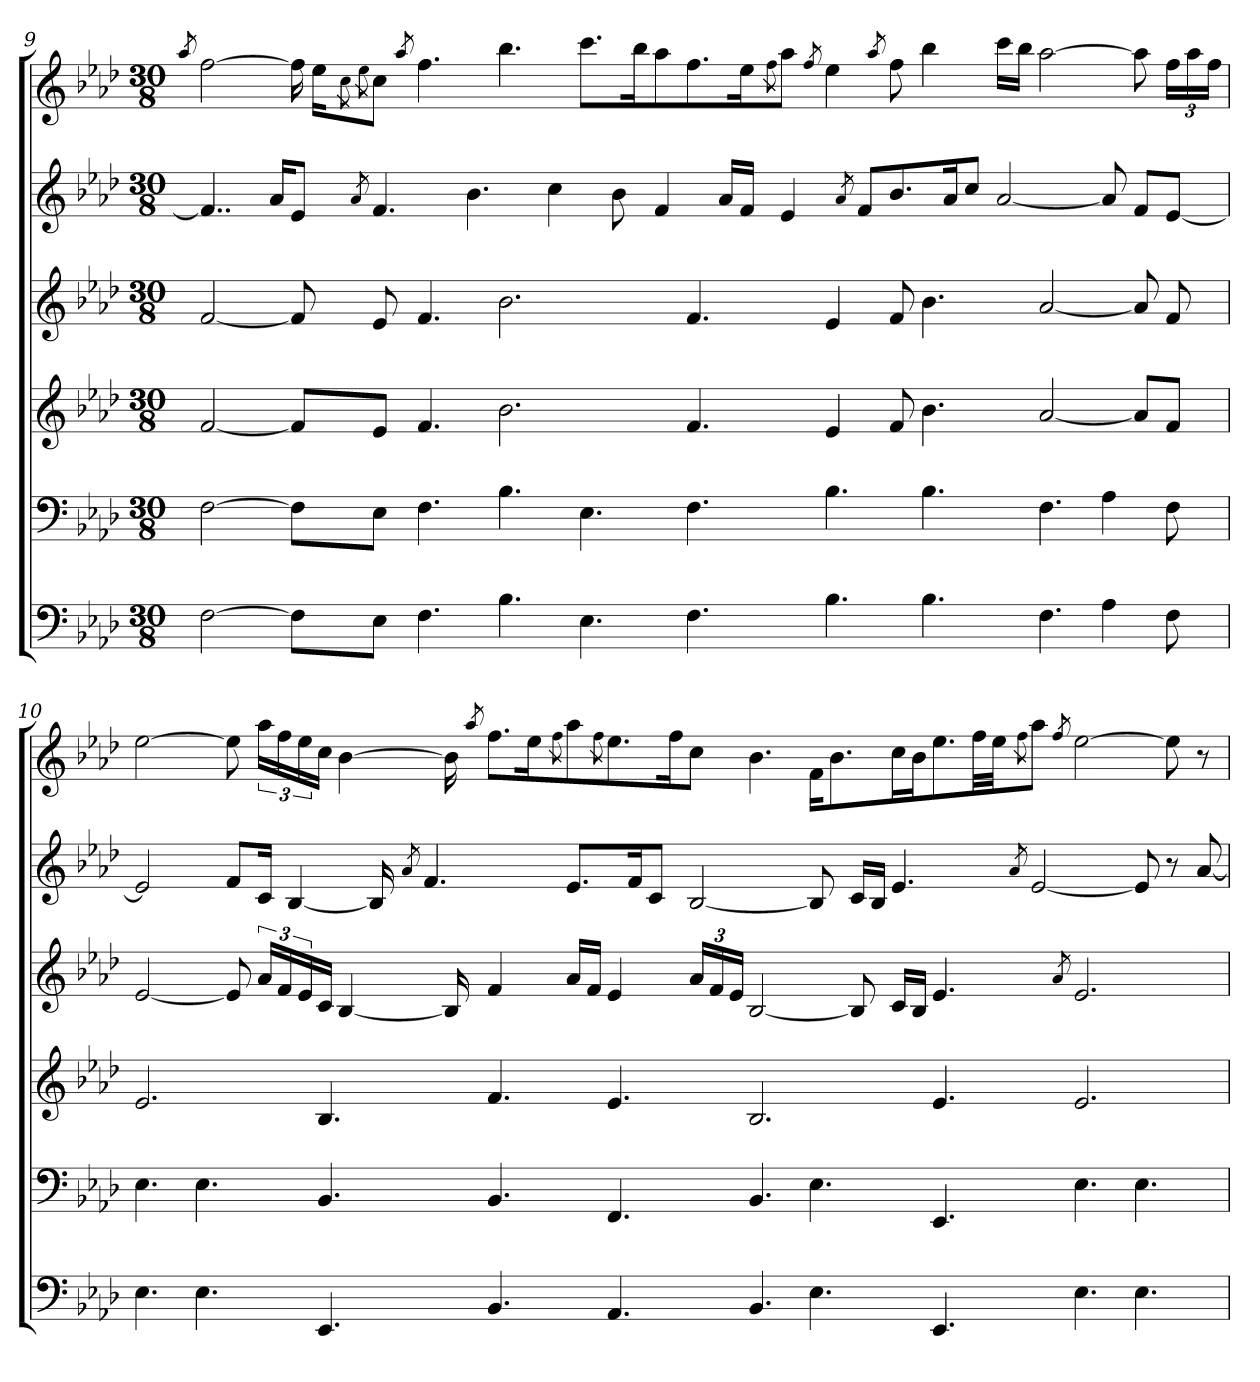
**kern	**kern	**kern	**kern	**kern	**kern
*part6	*part5	*part4	*part3	*part2	*part1
*staff6	*staff5	*staff4	*staff3	*staff2	*staff1
*clefF4	*clefF4	*clefG2	*clefG2	*clefG2	*clefG2
*k[b-e-a-d-]	*k[b-e-a-d-]	*k[b-e-a-d-]	*k[b-e-a-d-]	*k[b-e-a-d-]	*k[b-e-a-d-]
*M30/8	*M30/8	*M30/8	*M30/8	*M30/8	*M30/8
=9	=9	=9	=9	=9	=9
.	.	.	.	.	8qaa-
[2F	[2F	[2f	[2f	4..f]	[2ff
.	.	.	.	16a-/KL	.
8F\L]	8F\L]	8f/L]	8f]	8e-/J	16ff]
.	.	.	.	.	16ee-\KL
.	.	.	.	.	8qcc\
.	.	.	.	8qa-	8qee-\
8E-\J	8E-\J	8e-/J	8e-	4.f	8cc\J
.	.	.	.	.	8qaa-
4.F	4.F	4.f	4.f	.	4.ff
.	.	.	.	4.b-	.
4.B-	4.B-	2.b-	2.b-	.	4.bb-
.	.	.	.	4cc	.
4.E-	4.E-	.	.	.	8.ccc\L
.	.	.	.	8b-	.
.	.	.	.	.	16bb-\K
.	.	.	.	4f	8aa-\
4.F	4.F	4.f	4.f	.	8.ff\
.	.	.	.	16a-/LL	.
.	.	.	.	16f/JJ	16ee-\K
.	.	.	.	.	8qff\
.	.	.	.	4e-	8aa-\J
.	.	.	.	.	8qff
4.B-	4.B-	4e-	4e-	.	4ee-
.	.	.	.	8qa-	.
.	.	.	.	8f/L	.
.	.	.	.	.	8qaa-
.	.	8f	8f	8.b-/	8ff
4.B-	4.B-	4.b-	4.b-	.	4bb-
.	.	.	.	16a-/K	.
.	.	.	.	8cc/J	.
.	.	.	.	[2a-	16ccc\LL
.	.	.	.	.	16bb-\JJ
4.F	4.F	[2a-	[2a-	.	[2aa-
4A-	4A-	.	.	8a-]	.
.	.	8a-/L]	8a-]	8f/L	8aa-]
8F	8F	8f/J	8f	[8e-/J	24ff\LL
.	.	.	.	.	24aa-\
.	.	.	.	.	24ff\JJ
=10	=10	=10	=10	=10	=10
4.E-	4.E-	2.e-	[2e-	2e-]	[2ee-
4.E-	4.E-	.	.	.	.
.	.	.	8e-]	8f/L	8ee-]
.	.	.	24a-/LL	16c/Jk	24aa-\LL
.	.	.	24f/	.	24ff\
.	.	.	.	[4B-	.
.	.	.	24e-/	.	24ee-\
4.EE-	4.BB-	4.B-	16c/JJ	.	16cc\JJ
.	.	.	[4B-	.	[4b-
.	.	.	.	16B-]	.
.	.	.	.	8qa-	.
.	.	.	.	4.f	.
.	.	.	16B-]	.	16b-]
.	.	.	.	.	8qaa-
4.BB-	4.BB-	4.f	4f	.	8.ff\L
.	.	.	.	.	16ee-\K
.	.	.	.	.	8qff\
.	.	.	16a-/LL	8.e-/L	8aa-\
.	.	.	16f/JJ	.	.
.	.	.	.	.	8qff\
4.AA-	4.FF	4.e-	4e-	.	8.ee-\
.	.	.	.	16f/K	.
.	.	.	.	8c/J	.
.	.	.	.	.	16ff\K
.	.	.	24a-/LL	[2B-	8cc\J
.	.	.	24f/	.	.
.	.	.	24e-/JJ	.	.
4.BB-	4.BB-	2.B-	[2B-	.	4.b-
4.E-	4.E-	.	.	8B-]	16f\KL
.	.	.	.	.	8.b-\
.	.	.	8B-]	16c/LL	.
.	.	.	.	16B-/JJ	.
.	.	.	16c/LL	4.e-	16cc\L
.	.	.	16B-/JJ	.	16b-\J
4.EE-	4.EE-	4.e-	4.e-	.	8.ee-\
.	.	.	.	.	32ff\LL
.	.	.	.	.	32ee-\JJ
.	.	.	.	8qa-	8qff\
.	.	.	.	[2e-	8aa-\J
.	.	.	8qa-	.	8qff
4.E-	4.E-	2.e-	2.e-	.	[2ee-
4.E-	4.E-	.	.	8e-]	.
.	.	.	.	8r	8ee-]
.	.	.	.	[8a-	8r
=	=	=	=	=	=
*-	*-	*-	*-	*-	*-
